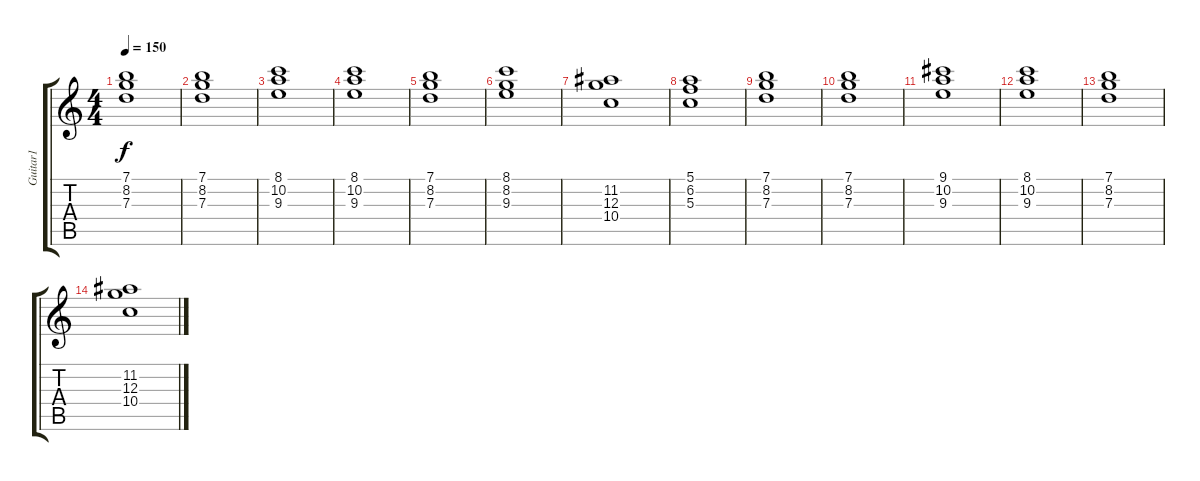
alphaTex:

\track ("Guitar1" "Guitar1") {instrument overdrivenguitar}
\staff {score tabs}
\tuning (E4 B3 G3 D3 A2 E2) {hide}
\ts (4 4)
\tempo 150
\clef g2
\ks c
(7.1 8.2 7.3).1{dy f} |
(7.1 8.2 7.3).1 |
(8.1 10.2 9.3).1 |
(8.1 10.2 9.3).1 |
(7.1 8.2 7.3).1 |
(8.1 8.2 9.3).1 |
(11.2 12.3 10.4).1 |
(5.1 6.2 5.3).1 |
(7.1 8.2 7.3).1 |
(7.1 8.2 7.3).1 |
(9.1 10.2 9.3).1 |
(8.1 10.2 9.3).1 |
(7.1 8.2 7.3).1 |
(11.2 12.3 10.4).1
